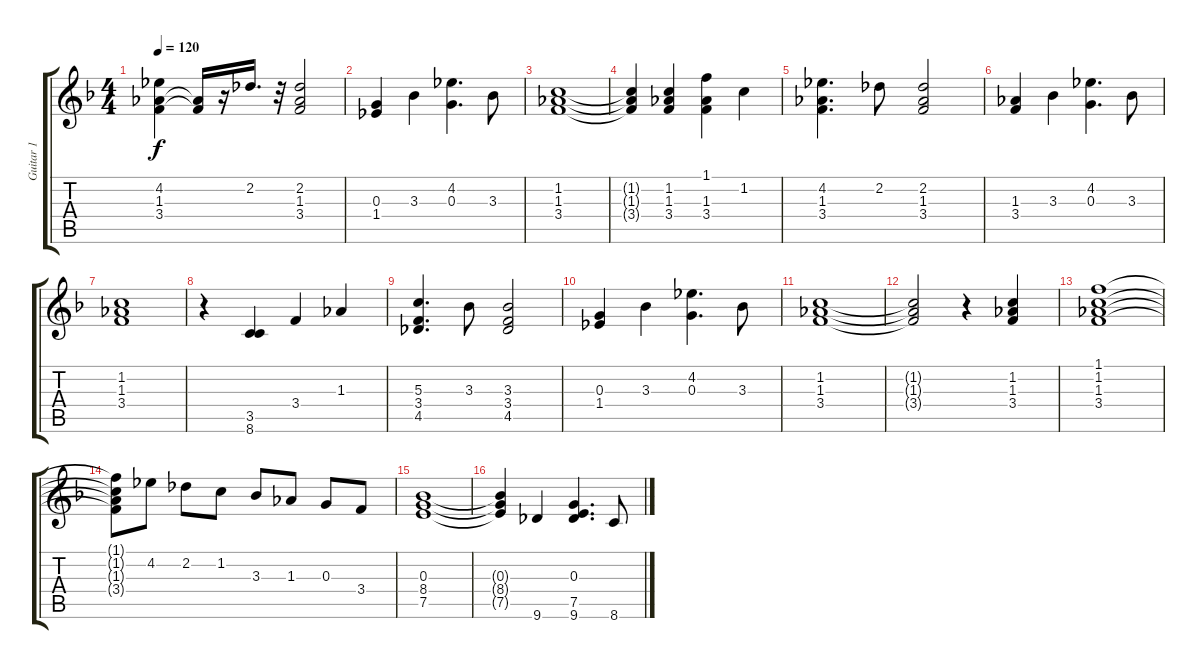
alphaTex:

\track ("Guitar 1" "Guitar 1") {solo instrument acousticguitarsteel}
\staff {score tabs}
\tuning (E4 B3 G3 D3 A2 E2) {hide}
\ts (4 4)
\tempo 120
\clef g2
\ks dminor
(4.2 1.3 3.4).4{dy f} (1.3{t} 3.4{t}).16 r.16 2.2.16{d} r.32 (2.2 1.3 3.4).2 |
(0.3 1.4).4 3.3.4 (4.2 0.3).4{d} 3.3.8 |
(1.2 1.3 3.4).1 |
(1.2{t} 1.3{t} 3.4{t}).4 (1.2 1.3 3.4).4 (1.1 1.3 3.4).4 1.2.4 |
(4.2 1.3 3.4).4{d} 2.2.8 (2.2 1.3 3.4).2 |
(1.3 3.4).4 3.3.4 (4.2 0.3).4{d} 3.3.8 |
(1.2 1.3 3.4).1 |
r.4 (3.5 8.6).4 3.4.4 1.3.4 |
(5.3 3.4 4.5).4{d} 3.3.8 (3.3 3.4 4.5).2 |
(0.3 1.4).4 3.3.4 (4.2 0.3).4{d} 3.3.8 |
(1.2 1.3 3.4).1 |
(1.2{t} 1.3{t} 3.4{t}).2 r.4 (1.2 1.3 3.4).4 |
(1.1 1.2 1.3 3.4).1 |
(1.1{t} 1.2{t} 1.3{t} 3.4{t}).8 4.2.8 2.2.8 1.2.8 3.3.8 1.3.8 0.3.8 3.4.8 |
(0.3 8.4 7.5).1 |
(0.3{t} 8.4{t} 7.5{t}).4 9.6.4 (0.3 7.5 9.6).4{d} 8.6.8
